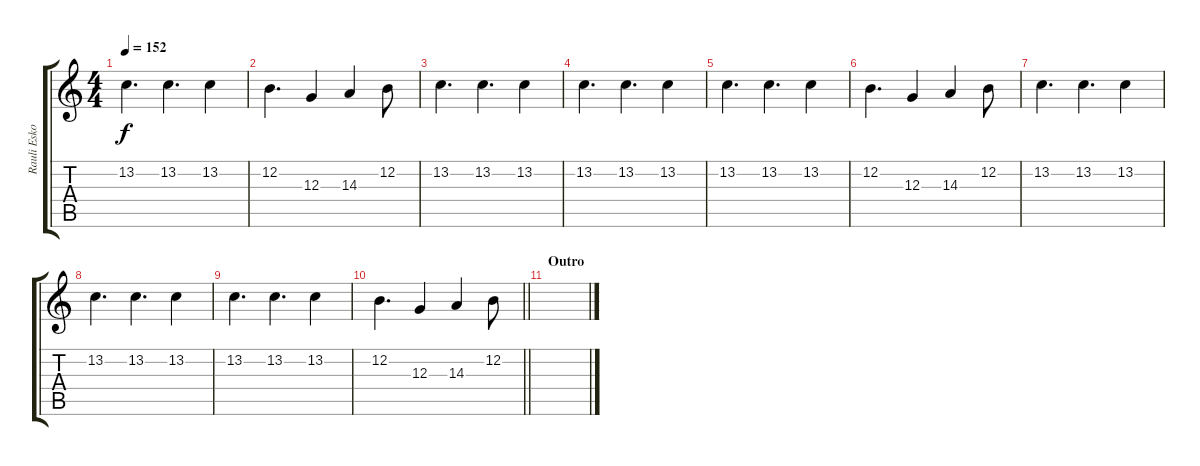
\track ("Rauli Eskolin" "Rauli Esko") {instrument acousticgrandpiano}
\staff {score tabs}
\tuning (E4 B3 G3 D3 A2 E2) {hide}
\ts (4 4)
\tempo 152
\clef g2
\ks aminor
13.2.4{d dy f} 13.2.4{d} 13.2.4 |
12.2.4{d} 12.3.4 14.3.4 12.2.8 |
13.2.4{d} 13.2.4{d} 13.2.4 |
13.2.4{d} 13.2.4{d} 13.2.4 |
13.2.4{d} 13.2.4{d} 13.2.4 |
12.2.4{d} 12.3.4 14.3.4 12.2.8 |
13.2.4{d} 13.2.4{d} 13.2.4 |
13.2.4{d} 13.2.4{d} 13.2.4 |
13.2.4{d} 13.2.4{d} 13.2.4 |
\barLineRight lightlight
12.2.4{d} 12.3.4 14.3.4 12.2.8 |
\section ("" "Outro")
